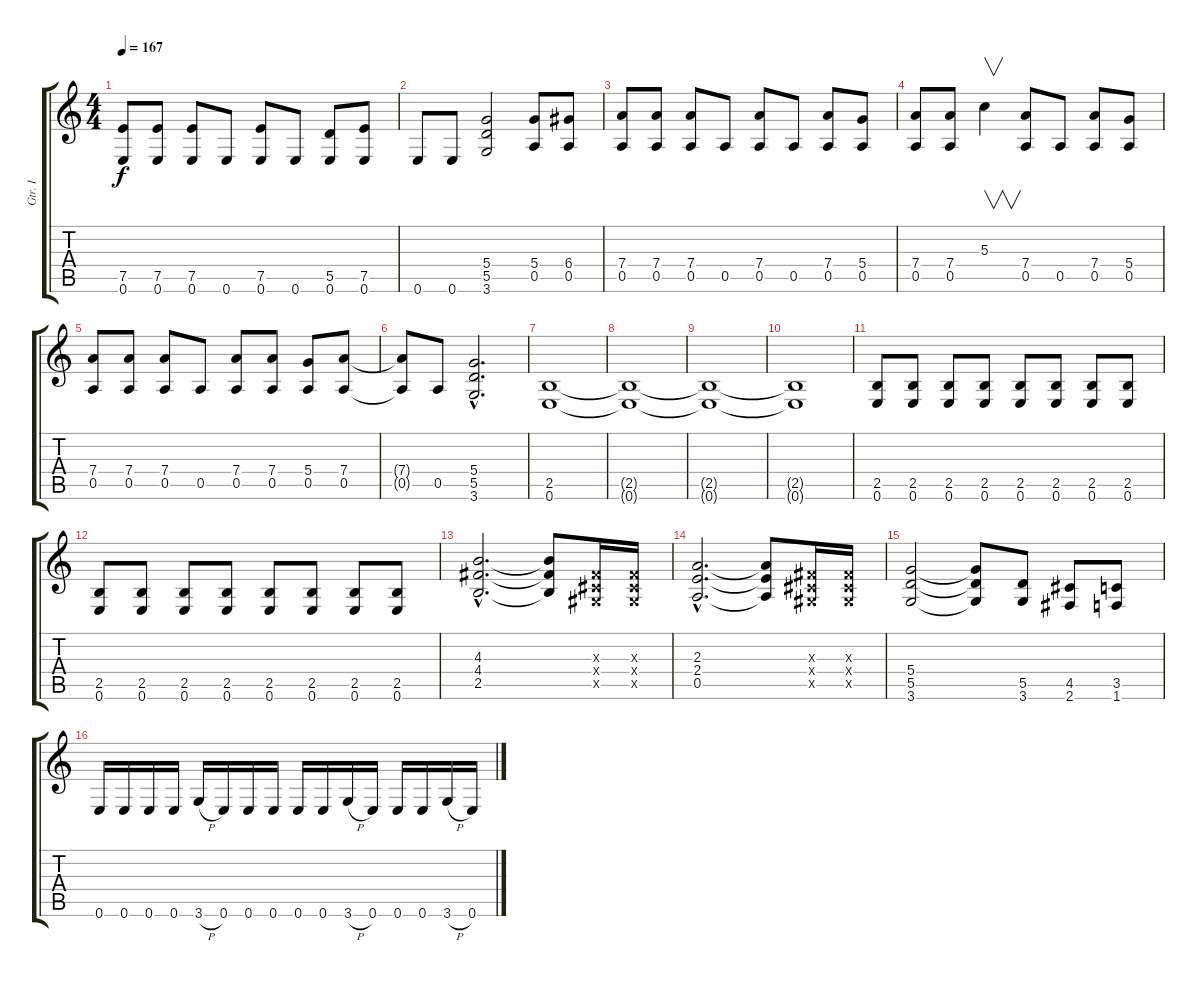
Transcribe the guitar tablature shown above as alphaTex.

\track ("Gtr. I" "Gtr. I") {instrument overdrivenguitar}
\staff {score tabs}
\tuning (E4 B3 G3 D3 A2 E2) {hide}
\ts (4 4)
\tempo 167
\clef g2
\ks c
(7.5 0.6).8{dy f} (7.5 0.6).8 (7.5 0.6).8 0.6.8 (7.5 0.6).8 0.6.8 (5.5 0.6).8 (7.5 0.6).8 |
0.6.8 0.6.8 (5.4 5.5 3.6).2 (5.4 0.5).8 (6.4 0.5).8 |
(7.4 0.5).8 (7.4 0.5).8 (7.4 0.5).8 0.5.8 (7.4 0.5).8 0.5.8 (7.4 0.5).8 (5.4 0.5).8 |
(7.4 0.5).8 (7.4 0.5).8 5.3.4{v} (7.4 0.5).8 0.5.8 (7.4 0.5).8 (5.4 0.5).8 |
(7.4 0.5).8 (7.4 0.5).8 (7.4 0.5).8 0.5.8 (7.4 0.5).8 (7.4 0.5).8 (5.4 0.5).8 (7.4 0.5).8 |
(7.4{t} 0.5{t}).8 0.5.8 (5.4{hac} 5.5{hac} 3.6{hac}).2{d} |
(2.5 0.6).1 |
(2.5{t} 0.6{t}).1 |
(2.5{t} 0.6{t}).1 |
(2.5{t} 0.6{t}).1 |
(2.5 0.6).8 (2.5 0.6).8 (2.5 0.6).8 (2.5 0.6).8 (2.5 0.6).8 (2.5 0.6).8 (2.5 0.6).8 (2.5 0.6).8 |
(2.5 0.6).8 (2.5 0.6).8 (2.5 0.6).8 (2.5 0.6).8 (2.5 0.6).8 (2.5 0.6).8 (2.5 0.6).8 (2.5 0.6).8 |
(4.3{hac} 4.4{hac} 2.5{hac}).2{d} (4.3{t} 4.4{t} 2.5{t}).8 (-1.3{x} -1.4{x} -1.5{x}).16 (-1.3{x} -1.4{x} -1.5{x}).16 |
(2.3{hac} 2.4{hac} 0.5{hac}).2{d} (2.3{t} 2.4{t} 0.5{t}).8 (-1.3{x} -1.4{x} -1.5{x}).16 (-1.3{x} -1.4{x} -1.5{x}).16 |
(5.4 5.5 3.6).2 (5.4{t} 5.5{t} 3.6{t}).8 (5.5 3.6).8 (4.5 2.6).8 (3.5 1.6).8 |
0.6.16 0.6.16 0.6.16 0.6.16 3.6{h}.16 0.6.16 0.6.16 0.6.16 0.6.16 0.6.16 3.6{h}.16 0.6.16 0.6.16 0.6.16 3.6{h}.16 0.6.16
